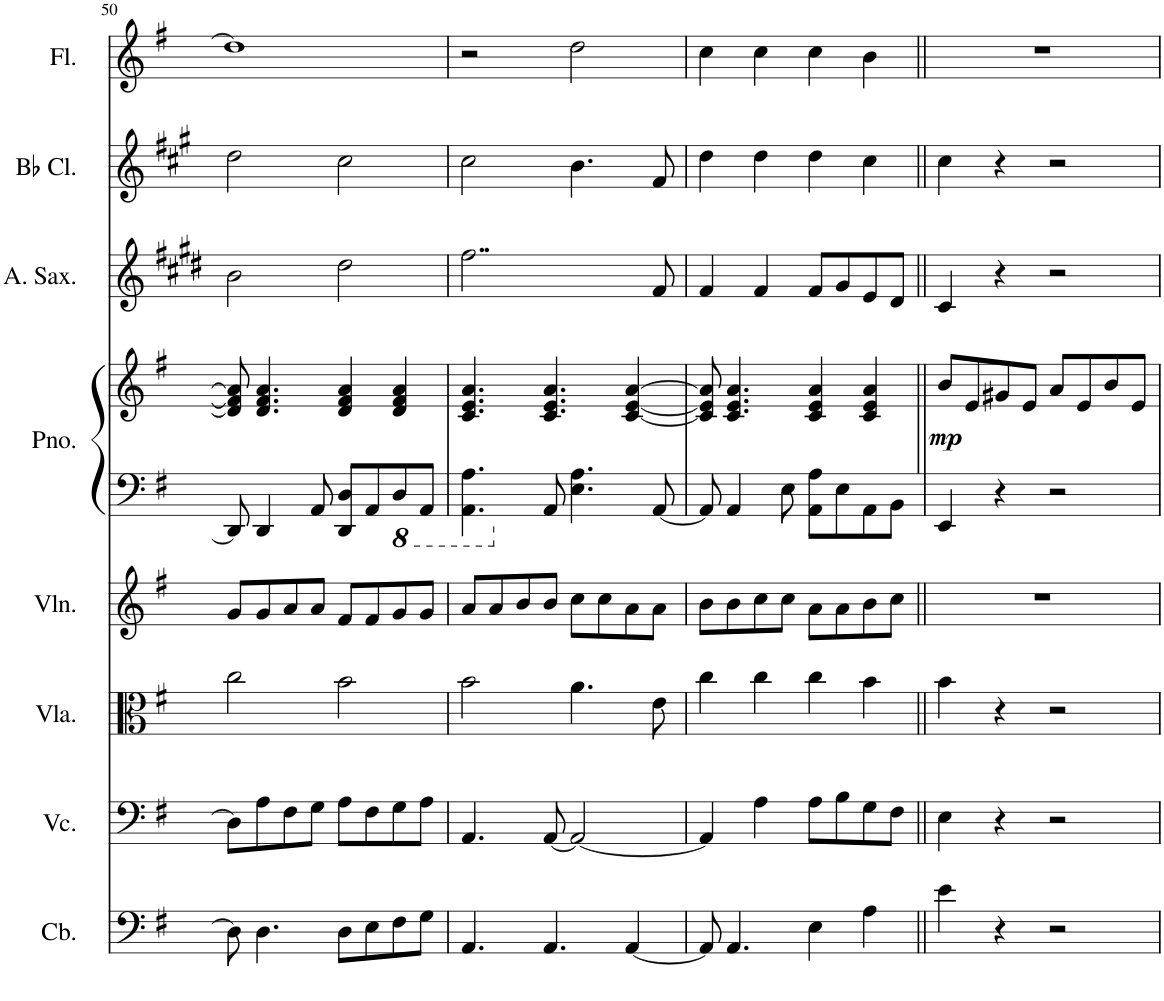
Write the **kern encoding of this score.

**kern	**kern	**kern	**kern	**kern	**kern	**dynam	**kern	**kern	**kern
*part8	*part7	*part6	*part5	*part4	*part4	*part4	*part3	*part2	*part1
*staff9	*staff8	*staff7	*staff6	*staff5	*staff4	*staff4/5	*staff3	*staff2	*staff1
*I"Contrabass	*I"Violoncello	*I"Viola	*I"Violin	*I"Piano	*	*	*I"Alto Saxophone	*I"Bb Clarinet	*I"Flute
*I'Cb.	*I'Vc.	*I'Vla.	*I'Vln.	*I'Pno.	*	*	*I'A. Sax.	*I'Bb Cl.	*I'Fl.
!!LO:PB:g=z
*clefF4	*clefF4	*clefC3	*clefG2	*clefF4	*clefG2	*	*clefG2	*clefG2	*clefG2
*Trd7c12	*	*	*	*	*	*	*Trd5c9	*Trd1c2	*
*k[f#]	*k[f#]	*k[f#]	*k[f#]	*k[f#]	*k[f#]	*	*k[f#c#g#d#]	*k[f#c#g#]	*k[f#]
*M4/4	*M4/4	*M4/4	*M4/4	*M4/4	*M4/4	*	*M4/4	*M4/4	*M4/4
=50	=50	=50	=50	=50	=50	=50	=50	=50	=50
8D\]	8D\L]	2cc\	8g/L	8DD/]	8d/] 8f#/] 8a/]	.	2b\	2dd\	1dd]
4.D\	8A\	.	8g/	4DD/	4.d/ 4.f#/ 4.a/	.	.	.	.
.	8F#\	.	8a/	.	.	.	.	.	.
.	8G\J	.	8a/J	8AA/	.	.	.	.	.
8D\L	8A\L	2b\	8f#/L	8DD/ 8D/L	4d/ 4f#/ 4a/	.	2dd#\	2cc#\	.
8E\	8F#\	.	8f#/	8AA/	.	.	.	.	.
*	*	*	*	*8ba	*	*	*	*	*
8F#\	8G\	.	8g/	8DD/	4d/ 4f#/ 4a/	.	.	.	.
8G\J	8A\J	.	8g/J	8AAA/J	.	.	.	.	.
=51	=51	=51	=51	=51	=51	=51	=51	=51	=51
4.AA/	4.AA/	2b\	8a/L	4.AAA\ 4.AA\	4.c/ 4.e/ 4.a/	.	2..ff#\	2cc#\	2r
.	.	.	8a/	.	.	.	.	.	.
.	.	.	8b/	.	.	.	.	.	.
*	*	*	*	*X8ba	*	*	*	*	*
4.AA/	[8AA/	.	8b/J	8AA/	4.c/ 4.e/ 4.a/	.	.	.	.
.	2AA/_	4.a\	8cc\L	4.E\ 4.A\	.	.	.	4.b\	2dd\
.	.	.	8cc\	.	.	.	.	.	.
[4AA/	.	.	8a\	.	[4c/ [4e/ [4a/	.	.	.	.
.	.	8e\	8a\J	[8AA/	.	.	8f#/	8f#/	.
=52	=52	=52	=52	=52	=52	=52	=52	=52	=52
8AA/]	4AA/]	4cc\	8b\L	8AA/]	8c/] 8e/] 8a/]	.	4f#/	4dd\	4cc\
4.AA/	.	.	8b\	4AA/	4.c/ 4.e/ 4.a/	.	.	.	.
.	4A\	4cc\	8cc\	.	.	.	4f#/	4dd\	4cc\
.	.	.	8cc\J	8E\	.	.	.	.	.
4E\	8A\L	4cc\	8a\L	8AA\ 8A\L	4c/ 4e/ 4a/	.	8f#/L	4dd\	4cc\
.	8B\	.	8a\	8E\	.	.	8g#/	.	.
4A\	8G\	4b\	8b\	8AA\	4c/ 4e/ 4a/	.	8e/	4cc#\	4b\
.	8F#\J	.	8cc\J	8BB\J	.	.	8d#/J	.	.
=53||	=53||	=53||	=53||	=53||	=53||	=53||	=53||	=53||	=53||
!	!	!	!	!	!	!LO:DY:b	!	!	!
4e\	4E\	4b\	1r	4EE/	8b/L	mp	4c#/	4cc#\	1r
.	.	.	.	.	8e/	.	.	.	.
4r	4r	4r	.	4r	8g#X/	.	4r	4r	.
.	.	.	.	.	8e/J	.	.	.	.
2r	2r	2r	.	2r	8a/L	.	2r	2r	.
.	.	.	.	.	8e/	.	.	.	.
.	.	.	.	.	8b/	.	.	.	.
.	.	.	.	.	8e/J	.	.	.	.
=	=	=	=	=	=	=	=	=	=
*-	*-	*-	*-	*-	*-	*-	*-	*-	*-
